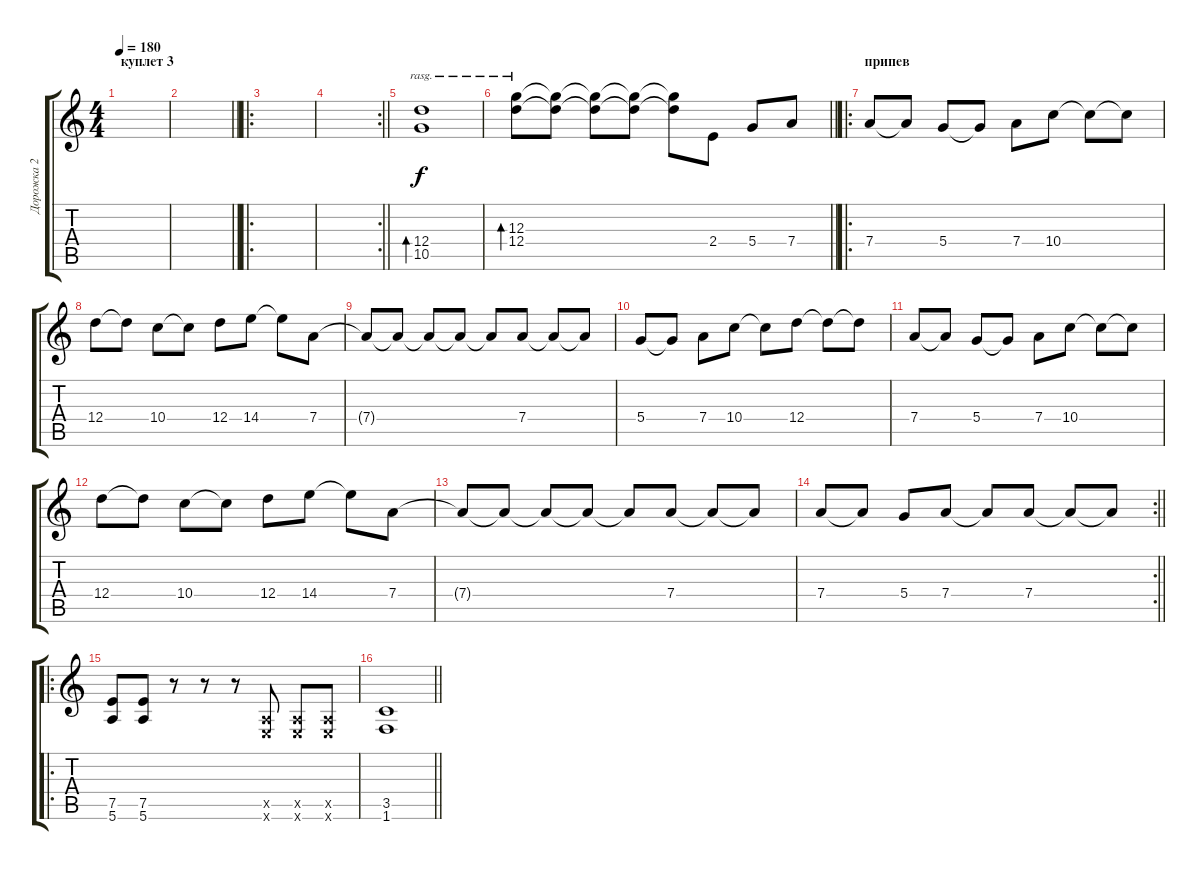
\track ("Дорожка 2" "Дорожка 2") {instrument overdrivenguitar}
\staff {score tabs}
\tuning (E4 B3 G3 D3 A2 E2) {hide}
\ts (4 4)
\section ("" "куплет 3")
\tempo 180
\clef g2
\ks c
|
\barLineRight lightlight
|
\ro
|
\rc 2
\barLineRight lightlight
|
(12.4 10.5).1{bd 480 rasg ii} |
\barLineRight lightlight
(12.3 12.4).8{bd 480 rasg ii} (12.3{t} 12.4{t}).8 (12.3{t} 12.4{t}).8 (12.3{t} 12.4{t}).8 (12.3{t} 12.4{t}).8 2.4.8 5.4.8 7.4.8 |
\ro
\section ("" "припев")
7.4.8 7.4{t}.8 5.4.8 5.4{t}.8 7.4.8 10.4.8 10.4{t}.8 10.4{t}.8 |
12.4.8 12.4{t}.8 10.4.8 10.4{t}.8 12.4.8 14.4.8 14.4{t}.8 7.4.8 |
7.4{t}.8 7.4{t}.8 7.4{t}.8 7.4{t}.8 7.4{t}.8 7.4.8 7.4{t}.8 7.4{t}.8 |
5.4.8 5.4{t}.8 7.4.8 10.4.8 10.4{t}.8 12.4.8 12.4{t}.8 12.4{t}.8 |
7.4.8 7.4{t}.8 5.4.8 5.4{t}.8 7.4.8 10.4.8 10.4{t}.8 10.4{t}.8 |
12.4.8 12.4{t}.8 10.4.8 10.4{t}.8 12.4.8 14.4.8 14.4{t}.8 7.4.8 |
7.4{t}.8 7.4{t}.8 7.4{t}.8 7.4{t}.8 7.4{t}.8 7.4.8 7.4{t}.8 7.4{t}.8 |
\rc 2
\barLineRight lightlight
7.4.8 7.4{t}.8 5.4.8 7.4.8 7.4{t}.8 7.4.8 7.4{t}.8 7.4{t}.8 |
\ro
(7.5 5.6).8 (7.5 5.6).8 r.8 r.8 r.8 (0.5{x} 0.6{x}).8 (0.5{x} 0.6{x}).8 (0.5{x} 0.6{x}).8 |
\barLineRight lightlight
(3.5 1.6).1
